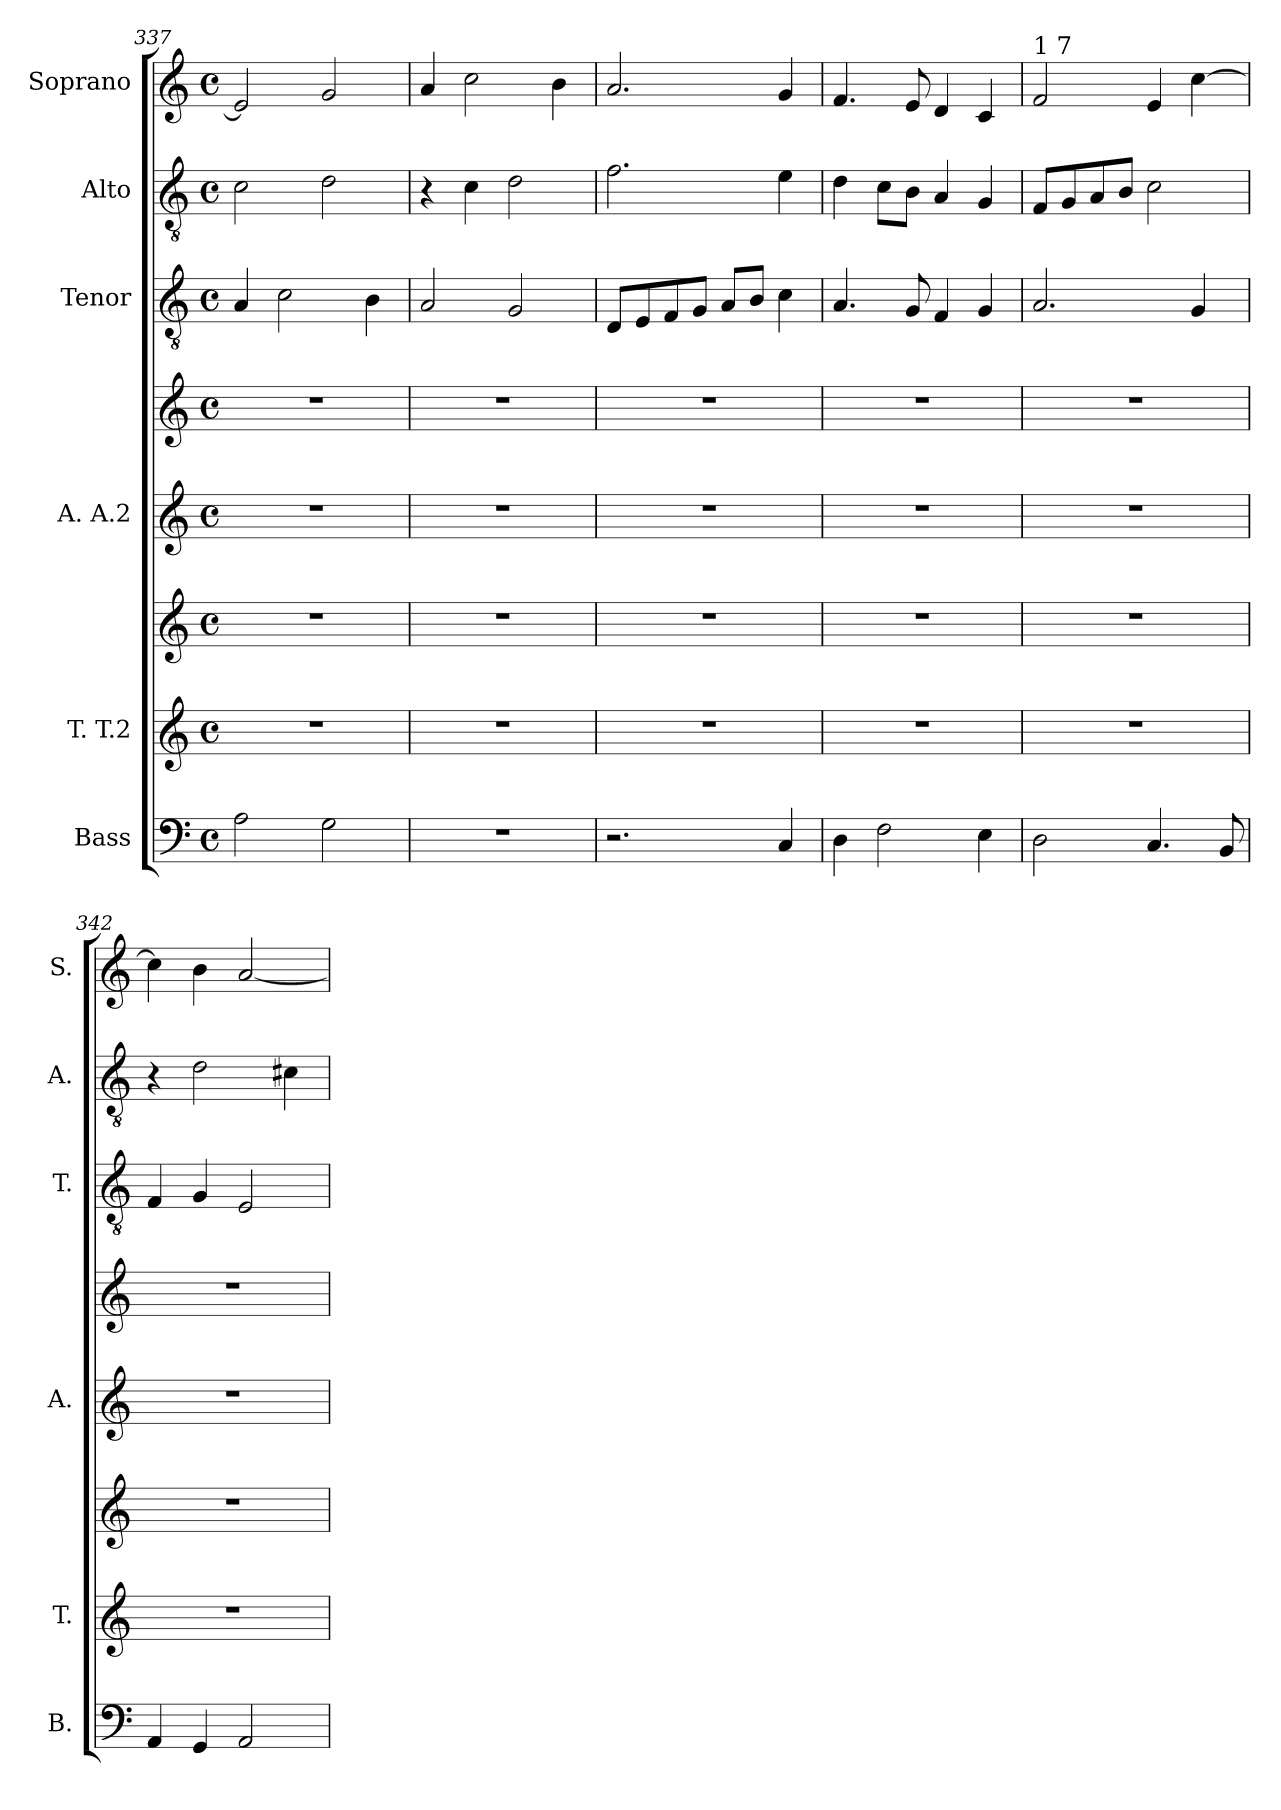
**kern	**kern	**kern	**kern	**kern	**kern	**kern	**kern
*part6	*part5	*part5	*part4	*part4	*part3	*part2	*part1
*staff8	*staff7	*staff6	*staff5	*staff4	*staff3	*staff2	*staff1
*I"Bass	*I"T. T.2	*	*I"A. A.2	*	*I"Tenor	*I"Alto	*I"Soprano
*I'B.	*I'T.	*	*I'A.	*	*I'T.	*I'A.	*I'S.
*clefF4	*clefG2	*clefG2	*clefG2	*clefG2	*clefGv2	*clefGv2	*clefG2
*k[]	*k[]	*k[]	*k[]	*k[]	*k[]	*k[]	*k[]
*C:	*C:	*C:	*C:	*C:	*C:	*C:	*C:
*M4/4	*M4/4	*M4/4	*M4/4	*M4/4	*M4/4	*M4/4	*M4/4
*met(c)	*met(c)	*met(c)	*met(c)	*met(c)	*met(c)	*met(c)	*met(c)
=337	=337	=337	=337	=337	=337	=337	=337
2A\	1r	1r	1r	1r	4A/	2c\	2e/]
.	.	.	.	.	2c\	.	.
2G\	.	.	.	.	.	2d\	2g/
.	.	.	.	.	4B\	.	.
=338	=338	=338	=338	=338	=338	=338	=338
1r	1r	1r	1r	1r	2A/	4r	4a/
.	.	.	.	.	.	4c\	2cc\
.	.	.	.	.	2G/	2d\	.
.	.	.	.	.	.	.	4b\
=339	=339	=339	=339	=339	=339	=339	=339
2.r	1r	1r	1r	1r	8D/L	2.f\	2.a/
.	.	.	.	.	8E/	.	.
.	.	.	.	.	8F/	.	.
.	.	.	.	.	8G/J	.	.
.	.	.	.	.	8A/L	.	.
.	.	.	.	.	8B/J	.	.
4C/	.	.	.	.	4c\	4e\	4g/
=340	=340	=340	=340	=340	=340	=340	=340
4D\	1r	1r	1r	1r	4.A/	4d\	4.f/
2F\	.	.	.	.	.	8c\L	.
.	.	.	.	.	8G/	8B\J	8e/
.	.	.	.	.	4F/	4A/	4d/
4E\	.	.	.	.	4G/	4G/	4c/
!!LO:LB:g=z
=341	=341	=341	=341	=341	=341	=341	=341
!	!	!	!	!	!	!	!LO:TX:a:t=1 7
2D\	1r	1r	1r	1r	2.A/	8F/L	2f/
.	.	.	.	.	.	8G/	.
.	.	.	.	.	.	8A/	.
.	.	.	.	.	.	8B/J	.
4.C/	.	.	.	.	.	2c\	4e/
.	.	.	.	.	4G/	.	[>4cc\
8BB/	.	.	.	.	.	.	.
=342	=342	=342	=342	=342	=342	=342	=342
4AA/	1r	1r	1r	1r	4F/	4r	4cc\]
4GG/	.	.	.	.	4G/	2d\	4b\
2AA/	.	.	.	.	2E/	.	[<2a/
.	.	.	.	.	.	4c#X\	.
=	=	=	=	=	=	=	=
*-	*-	*-	*-	*-	*-	*-	*-
